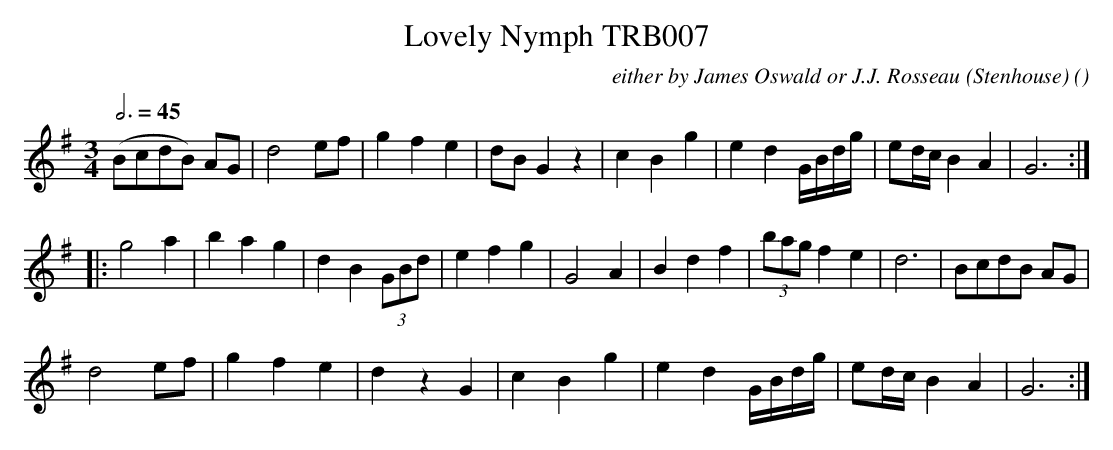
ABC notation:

X:1
T:Lovely Nymph TRB007
C:either by James Oswald or J.J. Rosseau (Stenhouse)
Q:3/4=45
L:1/4
M:3/4
O:
K:G
(B/c/d/B/) A/G/ | d2 e/f/ | g f e | d/B/ G z | c B g | e d G/4B/4d/4g/4 | e/d/4c/4 B A | G3 :|
|:g2 a | b a g | d B (3G/B/d/ | e f g | G2 A | B d f | (3b/a/g/ f e | d3 | B/c/d/B/ A/G/ |
d2 e/f/ | g f e | d z G | c B g | e d G/4B/4d/4g/4 | e/d/4c/4 B A | G3 :|
